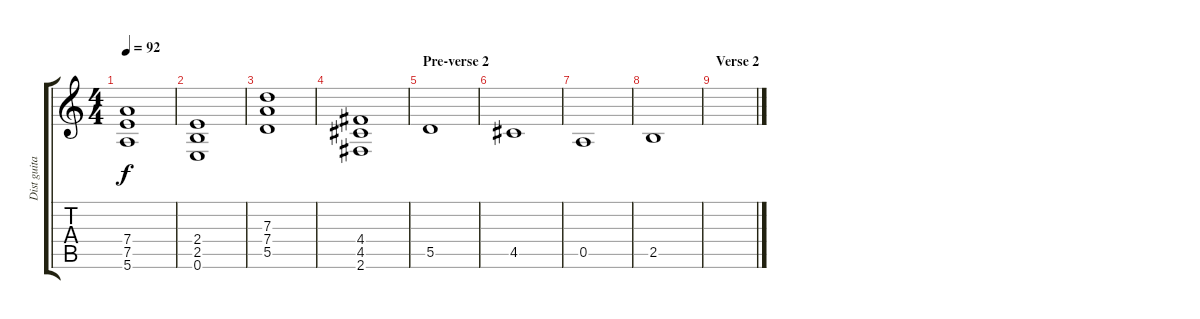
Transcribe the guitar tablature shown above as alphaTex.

\track ("Dist guitar 1" "Dist guita") {instrument distortionguitar}
\staff {score tabs}
\tuning (E4 B3 G3 D3 A2 E2) {hide}
\ts (4 4)
\tempo 92
\clef g2
\ks c
(7.4 7.5 5.6).1{dy f} |
(2.4 2.5 0.6).1 |
(7.3 7.4 5.5).1 |
(4.4 4.5 2.6).1 |
\section ("" "Pre-verse 2")
5.5.1 |
4.5.1 |
0.5.1 |
2.5.1 |
\section ("" "Verse 2")
